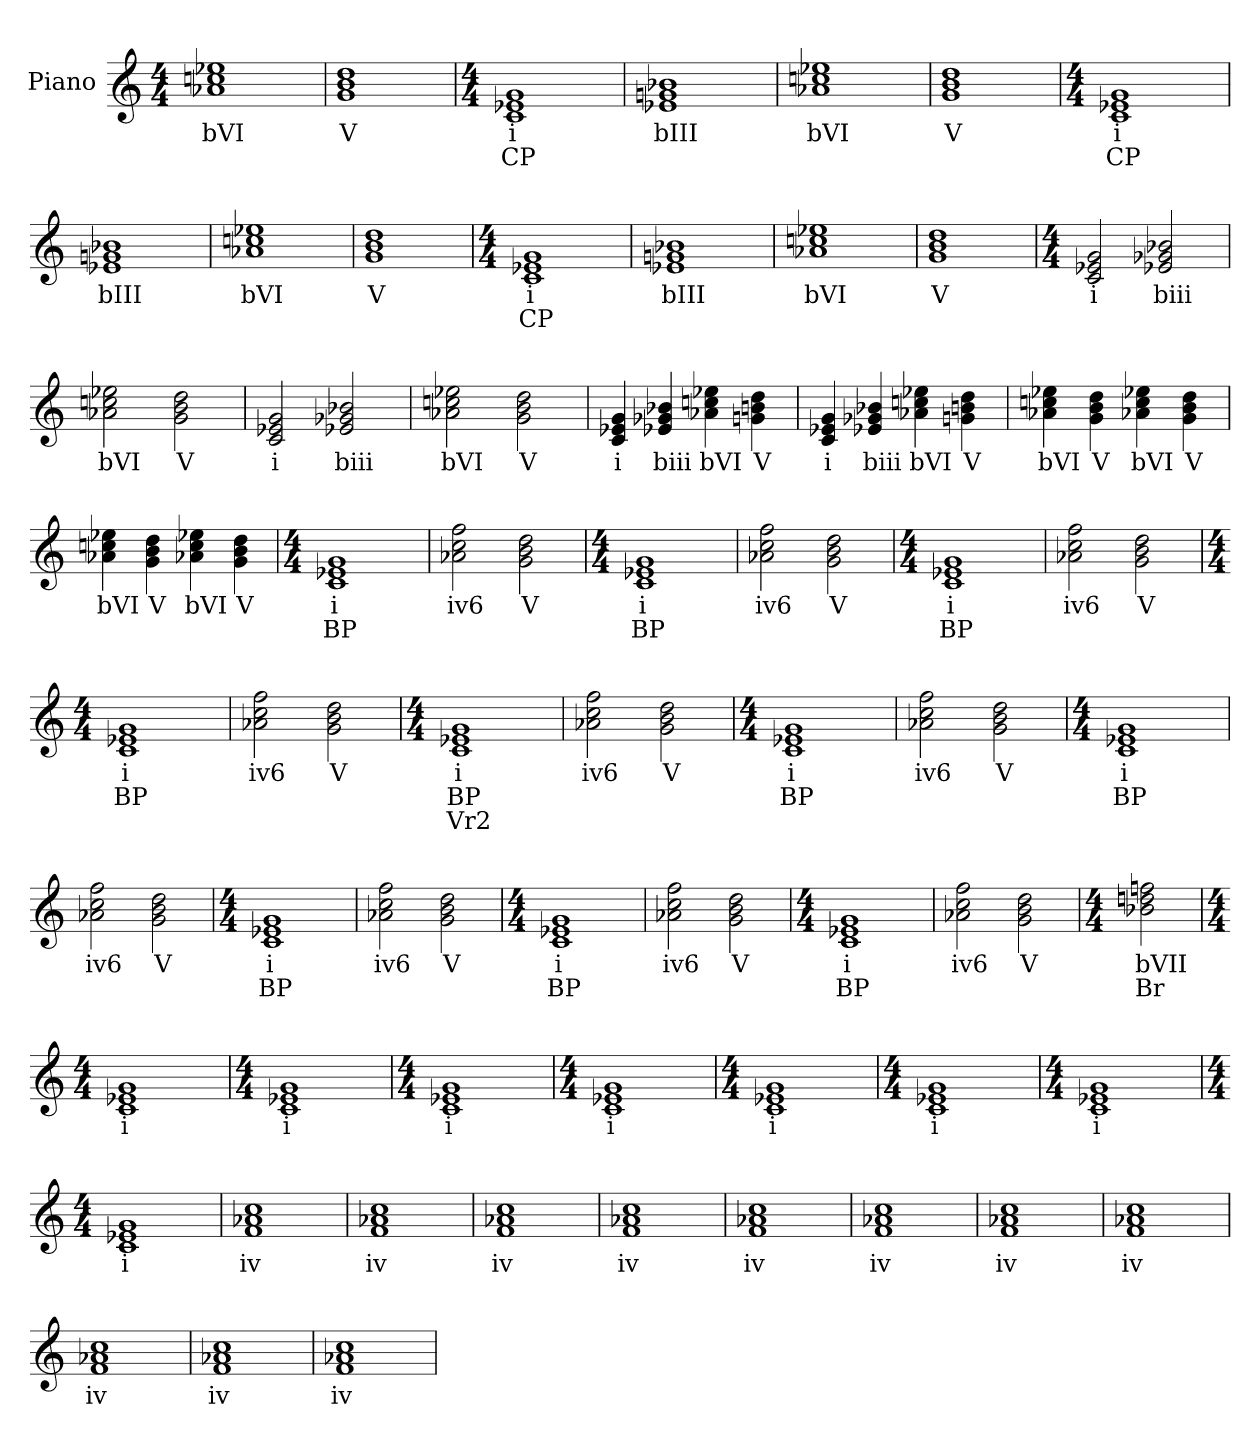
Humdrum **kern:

**kern	**text	**text	**text
*part1	*part1	*part1	*part1
*staff1	*staff1	*staff1	*staff1
*I"Piano	*	*	*
*I'Pno	*	*	*
*k[]	*	*	*
*C:	*	*	*
*M4/4	*	*	*
=	=	=	=
1a-X 1ccn 1ee-X	bVI	.	.
=	=	=	=
*k[]	*	*	*
*C:	*	*	*
1g 1b 1dd	V	.	.
=	=	=	=
*k[]	*	*	*
*C:	*	*	*
*M4/4	*	*	*
1c 1e-X 1g	i	CP	.
=	=	=	=
*k[]	*	*	*
*C:	*	*	*
1e-X 1gn 1b-X	bIII	.	.
=	=	=	=
*k[]	*	*	*
*C:	*	*	*
1a-X 1ccn 1ee-X	bVI	.	.
=	=	=	=
*k[]	*	*	*
*C:	*	*	*
1g 1b 1dd	V	.	.
=	=	=	=
*k[]	*	*	*
*C:	*	*	*
*M4/4	*	*	*
1c 1e-X 1g	i	CP	.
=	=	=	=
*k[]	*	*	*
*C:	*	*	*
1e-X 1gn 1b-X	bIII	.	.
=	=	=	=
*k[]	*	*	*
*C:	*	*	*
1a-X 1ccn 1ee-X	bVI	.	.
=	=	=	=
*k[]	*	*	*
*C:	*	*	*
1g 1b 1dd	V	.	.
=	=	=	=
*k[]	*	*	*
*C:	*	*	*
*M4/4	*	*	*
1c 1e-X 1g	i	CP	.
=	=	=	=
*k[]	*	*	*
*C:	*	*	*
1e-X 1gn 1b-X	bIII	.	.
=	=	=	=
*k[]	*	*	*
*C:	*	*	*
1a-X 1ccn 1ee-X	bVI	.	.
=	=	=	=
*k[]	*	*	*
*C:	*	*	*
1g 1b 1dd	V	.	.
=	=	=	=
*k[]	*	*	*
*C:	*	*	*
*M4/4	*	*	*
2c 2e-X 2g	i	.	.
2e-X 2g-X 2b-X	biii	.	.
=	=	=	=
*k[]	*	*	*
*C:	*	*	*
2a-X 2ccn 2ee-X	bVI	.	.
2g 2b 2dd	V	.	.
=	=	=	=
*k[]	*	*	*
*C:	*	*	*
2c 2e-X 2g	i	.	.
2e-X 2g-X 2b-X	biii	.	.
=	=	=	=
*k[]	*	*	*
*C:	*	*	*
2a-X 2ccn 2ee-X	bVI	.	.
2g 2b 2dd	V	.	.
=	=	=	=
*k[]	*	*	*
*C:	*	*	*
4c 4e-X 4g	i	.	.
4e-X 4g-X 4b-X	biii	.	.
4a-X 4ccn 4ee-X	bVI	.	.
4gn 4bn 4dd	V	.	.
=	=	=	=
*k[]	*	*	*
*C:	*	*	*
4c 4e-X 4g	i	.	.
4e-X 4g-X 4b-X	biii	.	.
4a-X 4ccn 4ee-X	bVI	.	.
4gn 4bn 4dd	V	.	.
=	=	=	=
*k[]	*	*	*
*C:	*	*	*
4a-X 4ccn 4ee-X	bVI	.	.
4g 4b 4dd	V	.	.
4a-X 4cc 4ee-X	bVI	.	.
4g 4b 4dd	V	.	.
=	=	=	=
*k[]	*	*	*
*C:	*	*	*
4a-X 4ccn 4ee-X	bVI	.	.
4g 4b 4dd	V	.	.
4a-X 4cc 4ee-X	bVI	.	.
4g 4b 4dd	V	.	.
=	=	=	=
*k[]	*	*	*
*C:	*	*	*
*M4/4	*	*	*
1c 1e-X 1g	i	BP	.
=	=	=	=
*k[]	*	*	*
*C:	*	*	*
2a-X 2cc 2ff	iv6	.	.
2g 2b 2dd	V	.	.
=	=	=	=
*k[]	*	*	*
*C:	*	*	*
*M4/4	*	*	*
1c 1e-X 1g	i	BP	.
=	=	=	=
*k[]	*	*	*
*C:	*	*	*
2a-X 2cc 2ff	iv6	.	.
2g 2b 2dd	V	.	.
=	=	=	=
*k[]	*	*	*
*C:	*	*	*
*M4/4	*	*	*
1c 1e-X 1g	i	BP	.
=	=	=	=
*k[]	*	*	*
*C:	*	*	*
2a-X 2cc 2ff	iv6	.	.
2g 2b 2dd	V	.	.
=	=	=	=
*k[]	*	*	*
*C:	*	*	*
*M4/4	*	*	*
1c 1e-X 1g	i	BP	.
=	=	=	=
*k[]	*	*	*
*C:	*	*	*
2a-X 2cc 2ff	iv6	.	.
2g 2b 2dd	V	.	.
=	=	=	=
*k[]	*	*	*
*C:	*	*	*
*M4/4	*	*	*
1c 1e-X 1g	i	BP	Vr2
=	=	=	=
*k[]	*	*	*
*C:	*	*	*
2a-X 2cc 2ff	iv6	.	.
2g 2b 2dd	V	.	.
=	=	=	=
*k[]	*	*	*
*C:	*	*	*
*M4/4	*	*	*
1c 1e-X 1g	i	BP	.
=	=	=	=
*k[]	*	*	*
*C:	*	*	*
2a-X 2cc 2ff	iv6	.	.
2g 2b 2dd	V	.	.
=	=	=	=
*k[]	*	*	*
*C:	*	*	*
*M4/4	*	*	*
1c 1e-X 1g	i	BP	.
=	=	=	=
*k[]	*	*	*
*C:	*	*	*
2a-X 2cc 2ff	iv6	.	.
2g 2b 2dd	V	.	.
=	=	=	=
*k[]	*	*	*
*C:	*	*	*
*M4/4	*	*	*
1c 1e-X 1g	i	BP	.
=	=	=	=
*k[]	*	*	*
*C:	*	*	*
2a-X 2cc 2ff	iv6	.	.
2g 2b 2dd	V	.	.
=	=	=	=
*k[]	*	*	*
*C:	*	*	*
*M4/4	*	*	*
1c 1e-X 1g	i	BP	.
=	=	=	=
*k[]	*	*	*
*C:	*	*	*
2a-X 2cc 2ff	iv6	.	.
2g 2b 2dd	V	.	.
=	=	=	=
*k[]	*	*	*
*C:	*	*	*
*M4/4	*	*	*
1c 1e-X 1g	i	BP	.
=	=	=	=
*k[]	*	*	*
*C:	*	*	*
2a-X 2cc 2ff	iv6	.	.
2g 2b 2dd	V	.	.
=	=	=	=
*k[]	*	*	*
*C:	*	*	*
*M4/4	*	*	*
2b-X 2ddn 2ffn	bVII	Br	.
=	=	=	=
*k[]	*	*	*
*C:	*	*	*
*M4/4	*	*	*
1c 1e-X 1g	i	.	.
=	=	=	=
*k[]	*	*	*
*C:	*	*	*
*M4/4	*	*	*
1c 1e-X 1g	i	.	.
=	=	=	=
*k[]	*	*	*
*C:	*	*	*
*M4/4	*	*	*
1c 1e-X 1g	i	.	.
=	=	=	=
*k[]	*	*	*
*C:	*	*	*
*M4/4	*	*	*
1c 1e-X 1g	i	.	.
=	=	=	=
*k[]	*	*	*
*C:	*	*	*
*M4/4	*	*	*
1c 1e-X 1g	i	.	.
=	=	=	=
*k[]	*	*	*
*C:	*	*	*
*M4/4	*	*	*
1c 1e-X 1g	i	.	.
=	=	=	=
*k[]	*	*	*
*C:	*	*	*
*M4/4	*	*	*
1c 1e-X 1g	i	.	.
=	=	=	=
*k[]	*	*	*
*C:	*	*	*
*M4/4	*	*	*
1c 1e-X 1g	i	.	.
=	=	=	=
*k[]	*	*	*
*C:	*	*	*
1f 1a-X 1cc	iv	.	.
=	=	=	=
*k[]	*	*	*
*C:	*	*	*
1f 1a-X 1cc	iv	.	.
=	=	=	=
*k[]	*	*	*
*C:	*	*	*
1f 1a-X 1cc	iv	.	.
=	=	=	=
*k[]	*	*	*
*C:	*	*	*
1f 1a-X 1cc	iv	.	.
=	=	=	=
*k[]	*	*	*
*C:	*	*	*
1f 1a-X 1cc	iv	.	.
=	=	=	=
*k[]	*	*	*
*C:	*	*	*
1f 1a-X 1cc	iv	.	.
=	=	=	=
*k[]	*	*	*
*C:	*	*	*
1f 1a-X 1cc	iv	.	.
=	=	=	=
*k[]	*	*	*
*C:	*	*	*
1f 1a-X 1cc	iv	.	.
=	=	=	=
*k[]	*	*	*
*C:	*	*	*
1f 1a-X 1cc	iv	.	.
=	=	=	=
*k[]	*	*	*
*C:	*	*	*
1f 1a-X 1cc	iv	.	.
=	=	=	=
*k[]	*	*	*
*C:	*	*	*
1f 1a-X 1cc	iv	.	.
=	=	=	=
*-	*-	*-	*-
